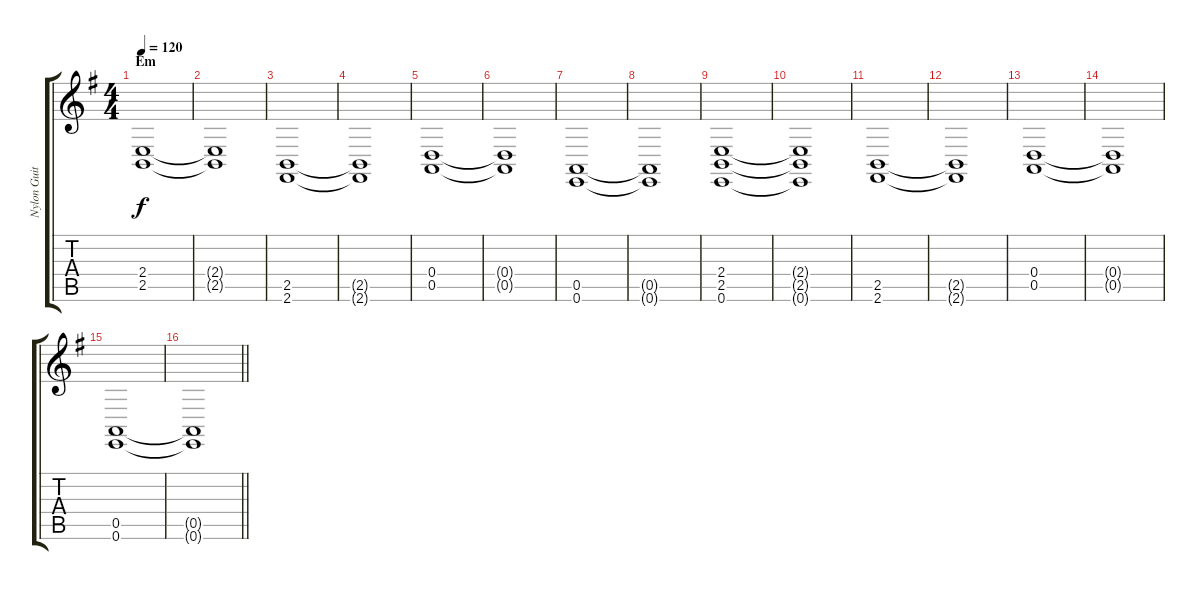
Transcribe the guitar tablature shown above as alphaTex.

\track ("Nylon Guitar" "Nylon Guit") {instrument stringensemble1}
\staff {score tabs}
\tuning (E4 B3 G3 D3 A2 E2) {hide}
\ts (4 4)
\section ("" "Em")
\tempo 120
\clef g2
\ks eminor
(2.4 2.5).1{dy f instrument stringensemble1} |
(2.4{t} 2.5{t}).1 |
(2.5 2.6).1 |
(2.5{t} 2.6{t}).1 |
(0.4 0.5).1 |
(0.4{t} 0.5{t}).1 |
(0.5 0.6).1 |
(0.5{t} 0.6{t}).1 |
(2.4 2.5 0.6).1 |
(2.4{t} 2.5{t} 0.6{t}).1 |
(2.5 2.6).1 |
(2.5{t} 2.6{t}).1 |
(0.4 0.5).1 |
(0.4{t} 0.5{t}).1 |
(0.5 0.6).1 |
\barLineRight lightlight
(0.5{t} 0.6{t}).1
